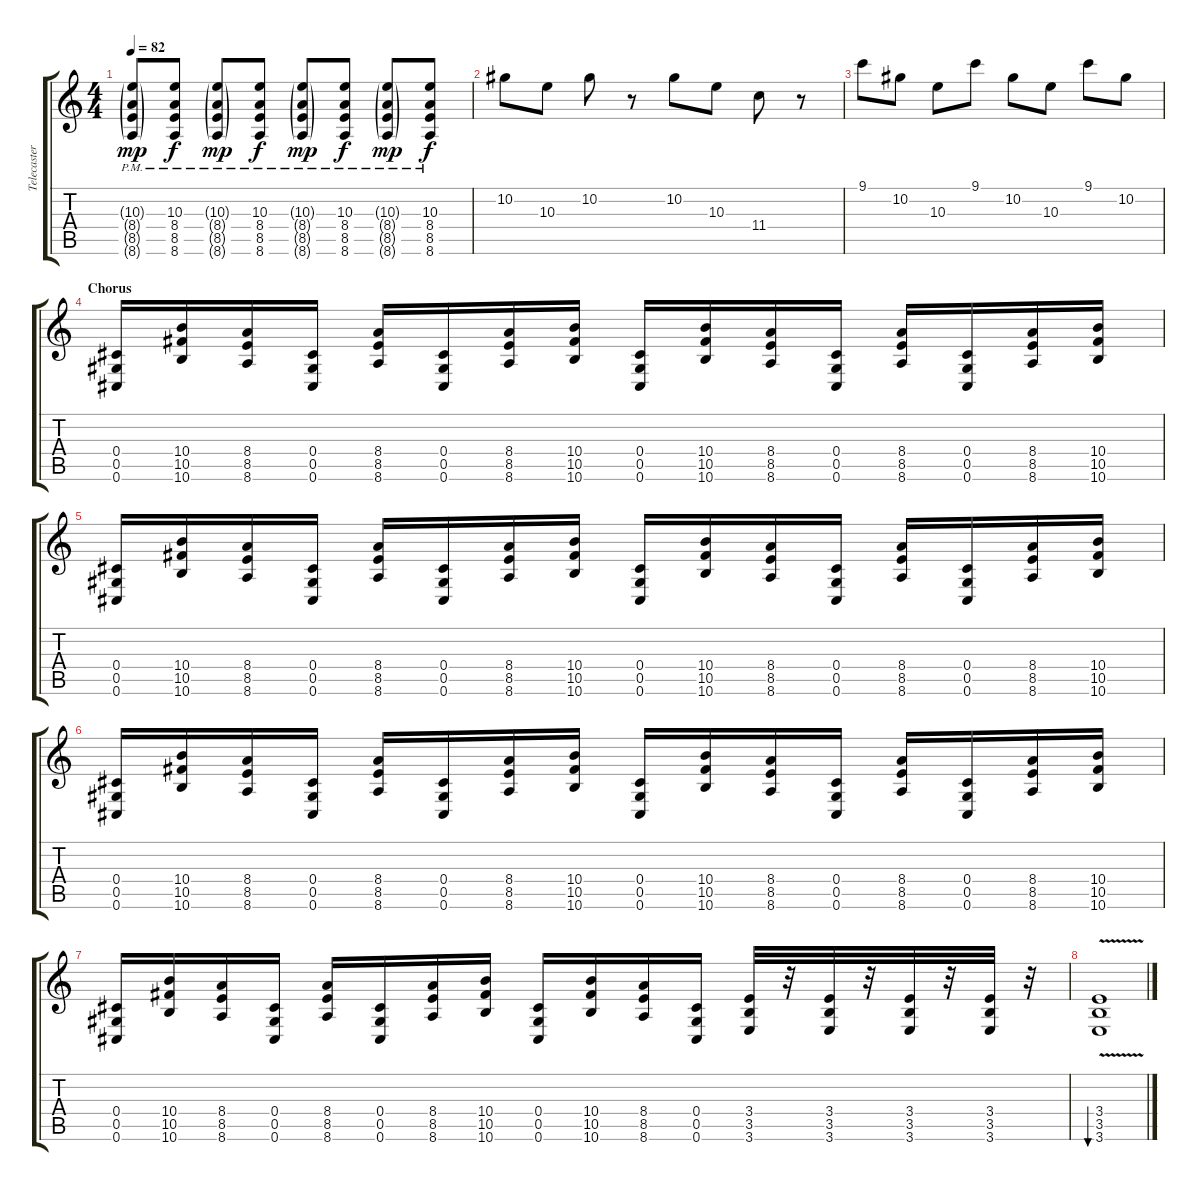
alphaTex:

\track ("Telecaster" "Telecaster") {instrument overdrivenguitar}
\staff {score tabs}
\tuning (Eb4 Bb3 Gb3 Db3 Ab2 Db2) {hide}
\ts (4 4)
\tempo 82
\clef g2
\ks c
(10.3{g pm} 8.4{g pm} 8.5{g pm} 8.6{g pm}).8{dy mp} (10.3{pm} 8.4{pm} 8.5{pm} 8.6{pm}).8{dy f} (10.3{g pm} 8.4{g pm} 8.5{g pm} 8.6{g pm}).8{dy mp} (10.3{pm} 8.4{pm} 8.5{pm} 8.6{pm}).8{dy f} (10.3{g pm} 8.4{g pm} 8.5{g pm} 8.6{g pm}).8{dy mp} (10.3{pm} 8.4{pm} 8.5{pm} 8.6{pm}).8{dy f} (10.3{g pm} 8.4{g pm} 8.5{g pm} 8.6{g pm}).8{dy mp} (10.3{pm} 8.4{pm} 8.5{pm} 8.6{pm}).8{dy f} |
10.2.8 10.3.8 10.2.8 r.8 10.2.8 10.3.8 11.4.8 r.8 |
9.1.8 10.2.8 10.3.8 9.1.8 10.2.8 10.3.8 9.1.8 10.2.8 |
\section ("" "Chorus")
(0.4 0.5 0.6).16 (10.4 10.5 10.6).16 (8.4 8.5 8.6).16 (0.4 0.5 0.6).16 (8.4 8.5 8.6).16 (0.4 0.5 0.6).16 (8.4 8.5 8.6).16 (10.4 10.5 10.6).16 (0.4 0.5 0.6).16 (10.4 10.5 10.6).16 (8.4 8.5 8.6).16 (0.4 0.5 0.6).16 (8.4 8.5 8.6).16 (0.4 0.5 0.6).16 (8.4 8.5 8.6).16 (10.4 10.5 10.6).16 |
(0.4 0.5 0.6).16 (10.4 10.5 10.6).16 (8.4 8.5 8.6).16 (0.4 0.5 0.6).16 (8.4 8.5 8.6).16 (0.4 0.5 0.6).16 (8.4 8.5 8.6).16 (10.4 10.5 10.6).16 (0.4 0.5 0.6).16 (10.4 10.5 10.6).16 (8.4 8.5 8.6).16 (0.4 0.5 0.6).16 (8.4 8.5 8.6).16 (0.4 0.5 0.6).16 (8.4 8.5 8.6).16 (10.4 10.5 10.6).16 |
(0.4 0.5 0.6).16 (10.4 10.5 10.6).16 (8.4 8.5 8.6).16 (0.4 0.5 0.6).16 (8.4 8.5 8.6).16 (0.4 0.5 0.6).16 (8.4 8.5 8.6).16 (10.4 10.5 10.6).16 (0.4 0.5 0.6).16 (10.4 10.5 10.6).16 (8.4 8.5 8.6).16 (0.4 0.5 0.6).16 (8.4 8.5 8.6).16 (0.4 0.5 0.6).16 (8.4 8.5 8.6).16 (10.4 10.5 10.6).16 |
(0.4 0.5 0.6).16 (10.4 10.5 10.6).16 (8.4 8.5 8.6).16 (0.4 0.5 0.6).16 (8.4 8.5 8.6).16 (0.4 0.5 0.6).16 (8.4 8.5 8.6).16 (10.4 10.5 10.6).16 (0.4 0.5 0.6).16 (10.4 10.5 10.6).16 (8.4 8.5 8.6).16 (0.4 0.5 0.6).16 (3.4 3.5 3.6).32 r.32 (3.4 3.5 3.6).32 r.32 (3.4 3.5 3.6).32 r.32 (3.4 3.5 3.6).32 r.32 |
(3.4{v} 3.5{v} 3.6{v}).1{bu 240}
